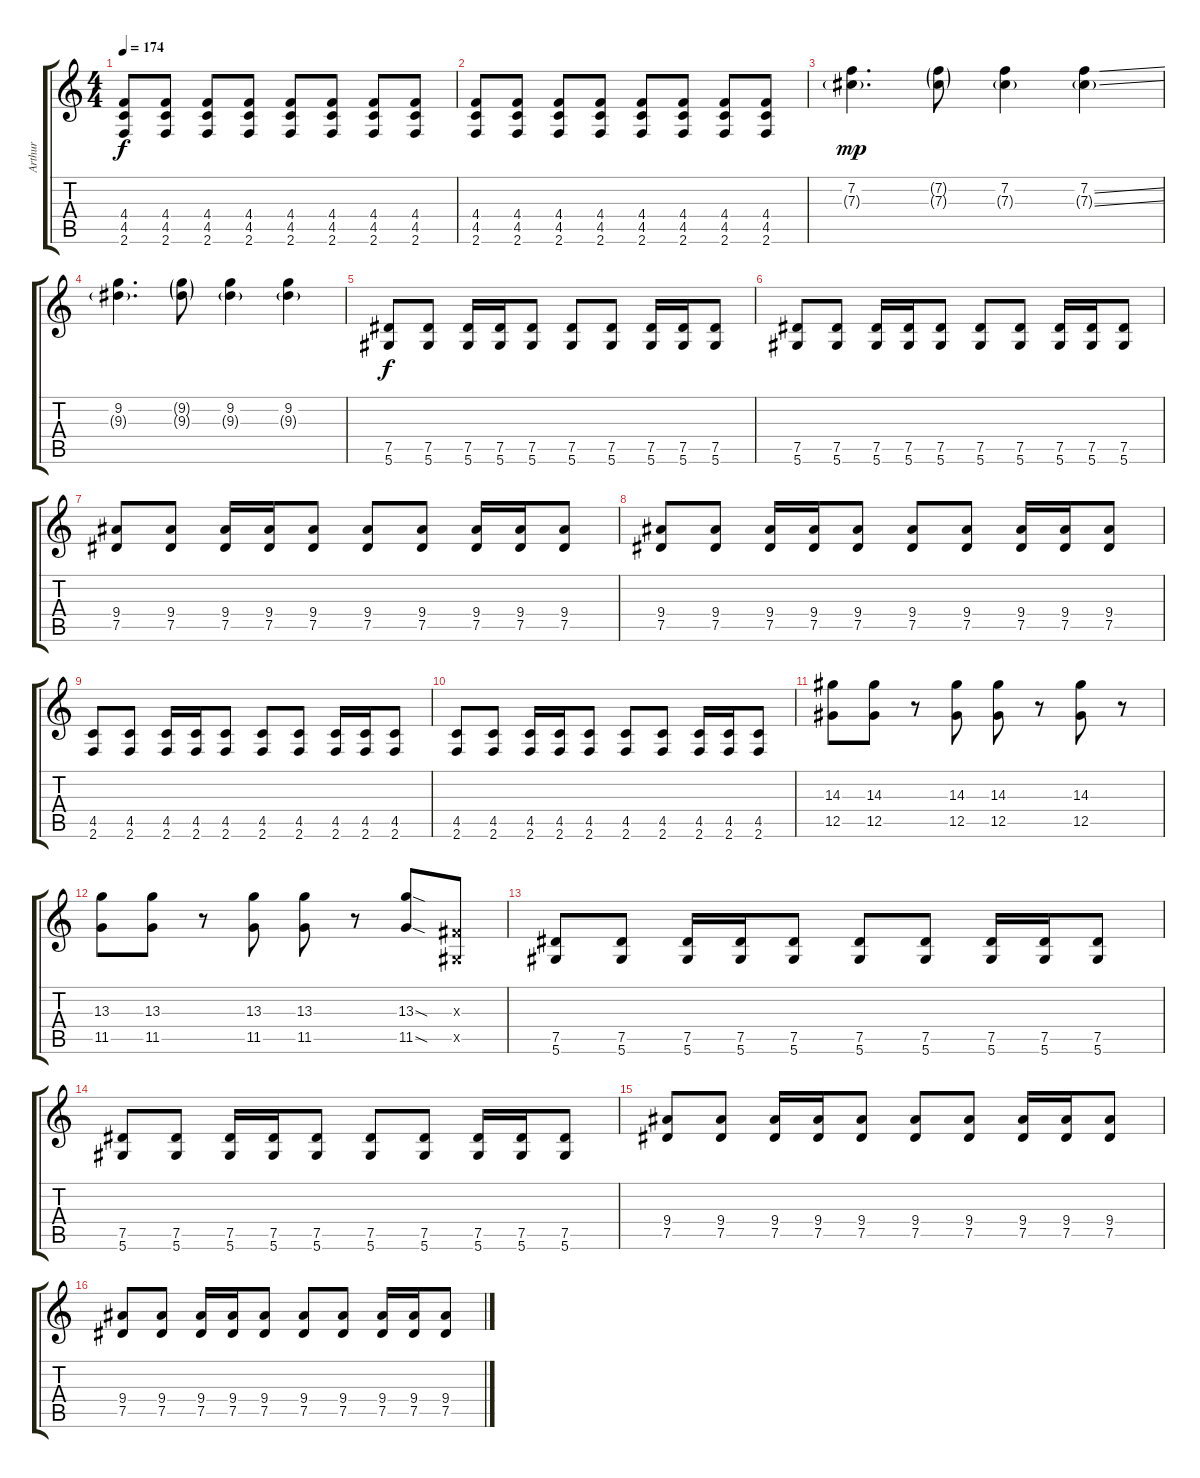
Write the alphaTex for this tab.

\track ("Arthur" "Arthur") {instrument distortionguitar}
\staff {score tabs}
\tuning (Eb4 Bb3 Gb3 Db3 Ab2 Eb2) {hide}
\ts (4 4)
\tempo 174
\clef g2
\ks c
(4.4 4.5 2.6).8{dy f} (4.4 4.5 2.6).8 (4.4 4.5 2.6).8 (4.4 4.5 2.6).8 (4.4 4.5 2.6).8 (4.4 4.5 2.6).8 (4.4 4.5 2.6).8 (4.4 4.5 2.6).8 |
(4.4 4.5 2.6).8 (4.4 4.5 2.6).8 (4.4 4.5 2.6).8 (4.4 4.5 2.6).8 (4.4 4.5 2.6).8 (4.4 4.5 2.6).8 (4.4 4.5 2.6).8 (4.4 4.5 2.6).8 |
(7.2 7.3{g}).4{d dy mp volume 6} (7.2{g} 7.3{g}).8 (7.2 7.3{g}).4 (7.2{ss} 7.3{ss g}).4 |
(9.2 9.3{g}).4{d} (9.2{g} 9.3{g}).8 (9.2 9.3{g}).4 (9.2 9.3{g}).4 |
(7.5 5.6).8{dy f} (7.5 5.6).8 (7.5 5.6).16 (7.5 5.6).16 (7.5 5.6).8 (7.5 5.6).8 (7.5 5.6).8 (7.5 5.6).16 (7.5 5.6).16 (7.5 5.6).8 |
(7.5 5.6).8 (7.5 5.6).8 (7.5 5.6).16 (7.5 5.6).16 (7.5 5.6).8 (7.5 5.6).8 (7.5 5.6).8 (7.5 5.6).16 (7.5 5.6).16 (7.5 5.6).8 |
(9.4 7.5).8 (9.4 7.5).8 (9.4 7.5).16 (9.4 7.5).16 (9.4 7.5).8 (9.4 7.5).8 (9.4 7.5).8 (9.4 7.5).16 (9.4 7.5).16 (9.4 7.5).8 |
(9.4 7.5).8 (9.4 7.5).8 (9.4 7.5).16 (9.4 7.5).16 (9.4 7.5).8 (9.4 7.5).8 (9.4 7.5).8 (9.4 7.5).16 (9.4 7.5).16 (9.4 7.5).8 |
(4.5 2.6).8 (4.5 2.6).8 (4.5 2.6).16 (4.5 2.6).16 (4.5 2.6).8 (4.5 2.6).8 (4.5 2.6).8 (4.5 2.6).16 (4.5 2.6).16 (4.5 2.6).8 |
(4.5 2.6).8 (4.5 2.6).8 (4.5 2.6).16 (4.5 2.6).16 (4.5 2.6).8 (4.5 2.6).8 (4.5 2.6).8 (4.5 2.6).16 (4.5 2.6).16 (4.5 2.6).8 |
(14.3 12.5).8{volume 10} (14.3 12.5).8 r.8 (14.3 12.5).8 (14.3 12.5).8 r.8 (14.3 12.5).8 r.8 |
(13.3 11.5).8 (13.3 11.5).8 r.8 (13.3 11.5).8 (13.3 11.5).8 r.8 (13.3{sod} 11.5{sod}).8 (0.3{x} 0.5{x}).8 |
(7.5 5.6).8 (7.5 5.6).8 (7.5 5.6).16 (7.5 5.6).16 (7.5 5.6).8 (7.5 5.6).8 (7.5 5.6).8 (7.5 5.6).16 (7.5 5.6).16 (7.5 5.6).8 |
(7.5 5.6).8 (7.5 5.6).8 (7.5 5.6).16 (7.5 5.6).16 (7.5 5.6).8 (7.5 5.6).8 (7.5 5.6).8 (7.5 5.6).16 (7.5 5.6).16 (7.5 5.6).8 |
(9.4 7.5).8 (9.4 7.5).8 (9.4 7.5).16 (9.4 7.5).16 (9.4 7.5).8 (9.4 7.5).8 (9.4 7.5).8 (9.4 7.5).16 (9.4 7.5).16 (9.4 7.5).8 |
(9.4 7.5).8 (9.4 7.5).8 (9.4 7.5).16 (9.4 7.5).16 (9.4 7.5).8 (9.4 7.5).8 (9.4 7.5).8 (9.4 7.5).16 (9.4 7.5).16 (9.4 7.5).8
